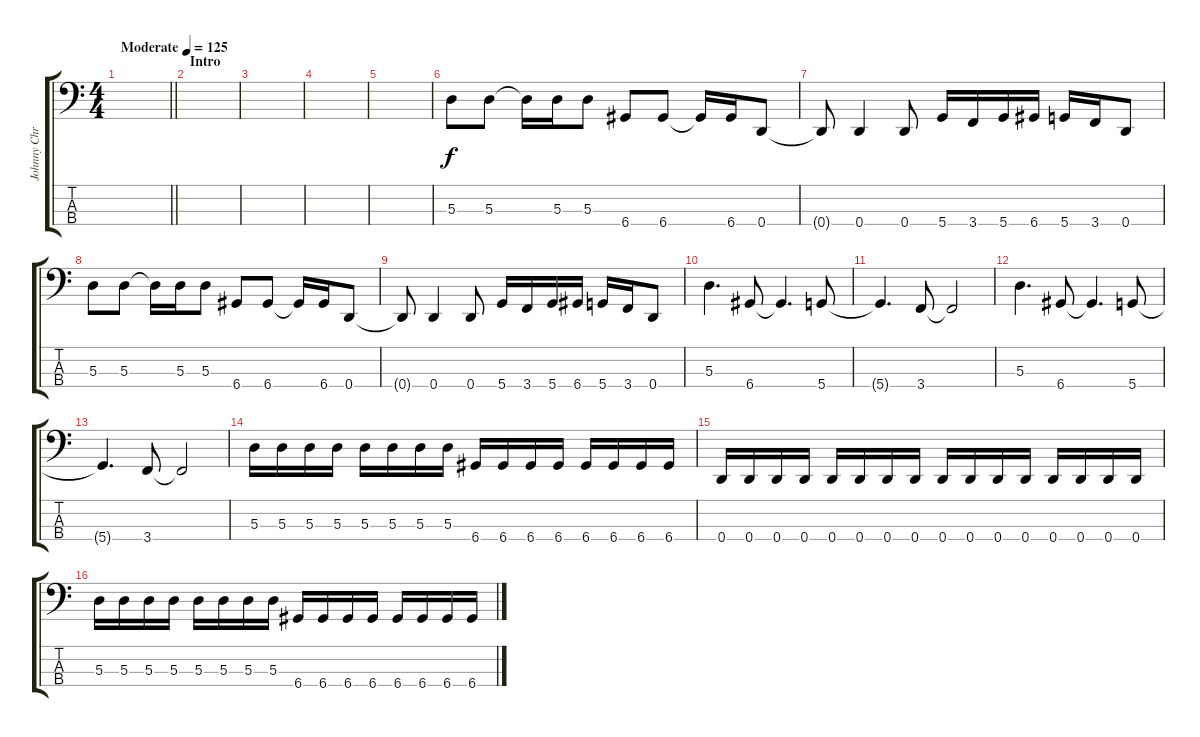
\track ("Johnny Christ" "Johnny Chr") {instrument electricbasspick}
\staff {score tabs}
\tuning (G2 D2 A1 D1) {hide}
\ts (4 4)
\tempo (125 "Moderate")
\clef f4
\barLineRight lightlight
\ks c
|
\section ("" "Intro")
|
|
|
|
5.3.8 5.3.8 5.3{t}.16 5.3.16 5.3.8 6.4.8 6.4.8 6.4{t}.16 6.4.16 0.4.8 |
0.4{t}.8 0.4.4 0.4.8 5.4.16 3.4.16 5.4.16 6.4.16 5.4.16 3.4.16 0.4.8 |
5.3.8 5.3.8 5.3{t}.16 5.3.16 5.3.8 6.4.8 6.4.8 6.4{t}.16 6.4.16 0.4.8 |
0.4{t}.8 0.4.4 0.4.8 5.4.16 3.4.16 5.4.16 6.4.16 5.4.16 3.4.16 0.4.8 |
5.3.4{d} 6.4.8 6.4{t}.4{d} 5.4.8 |
5.4{t}.4{d} 3.4.8 3.4{t}.2 |
5.3.4{d} 6.4.8 6.4{t}.4{d} 5.4.8 |
5.4{t}.4{d} 3.4.8 3.4{t}.2 |
5.3.16 5.3.16 5.3.16 5.3.16 5.3.16 5.3.16 5.3.16 5.3.16 6.4.16 6.4.16 6.4.16 6.4.16 6.4.16 6.4.16 6.4.16 6.4.16 |
0.4.16 0.4.16 0.4.16 0.4.16 0.4.16 0.4.16 0.4.16 0.4.16 0.4.16 0.4.16 0.4.16 0.4.16 0.4.16 0.4.16 0.4.16 0.4.16 |
5.3.16 5.3.16 5.3.16 5.3.16 5.3.16 5.3.16 5.3.16 5.3.16 6.4.16 6.4.16 6.4.16 6.4.16 6.4.16 6.4.16 6.4.16 6.4.16
